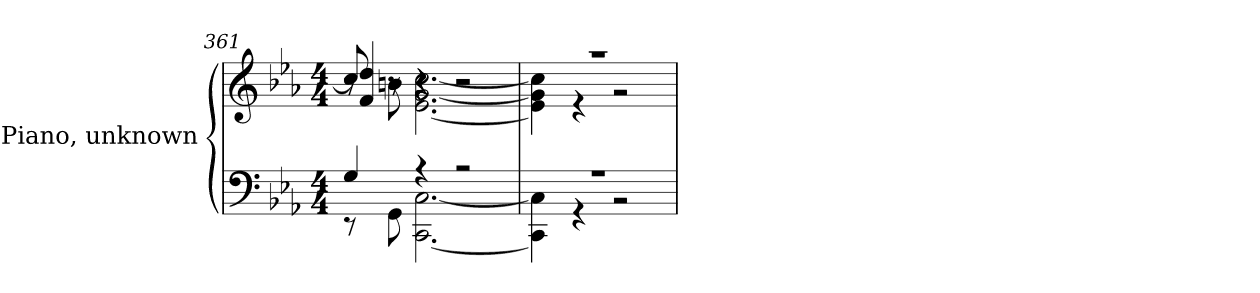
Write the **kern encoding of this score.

**kern	**kern
*part1	*part1
*staff2	*staff1
*I"Piano, unknown	*
*I'Pno.	*
*clefF4	*clefG2
*k[b-e-a-]	*k[b-e-a-]
*M4/4	*M4/4
=361	=361
*^	*^
*	*	*	*^
4G/	8r	8cc/]	8r	4f/ 4dd/
.	8GG\	8r	8bn\	.
4r	[2.CC\ [2.C\	4r	[2.e-\ [2.g\ [2.cc\	4r
2r	.	2r	.	2r
*	*	*	*v	*v
!!LO:LB:g=z
=362	=362	=362	=362
1r	4CC\] 4C\]	1r	4e-\] 4g\] 4cc\]
.	4r	.	4r
.	2r	.	2r
*v	*v	*	*
*	*v	*v
=	=
*-	*-
